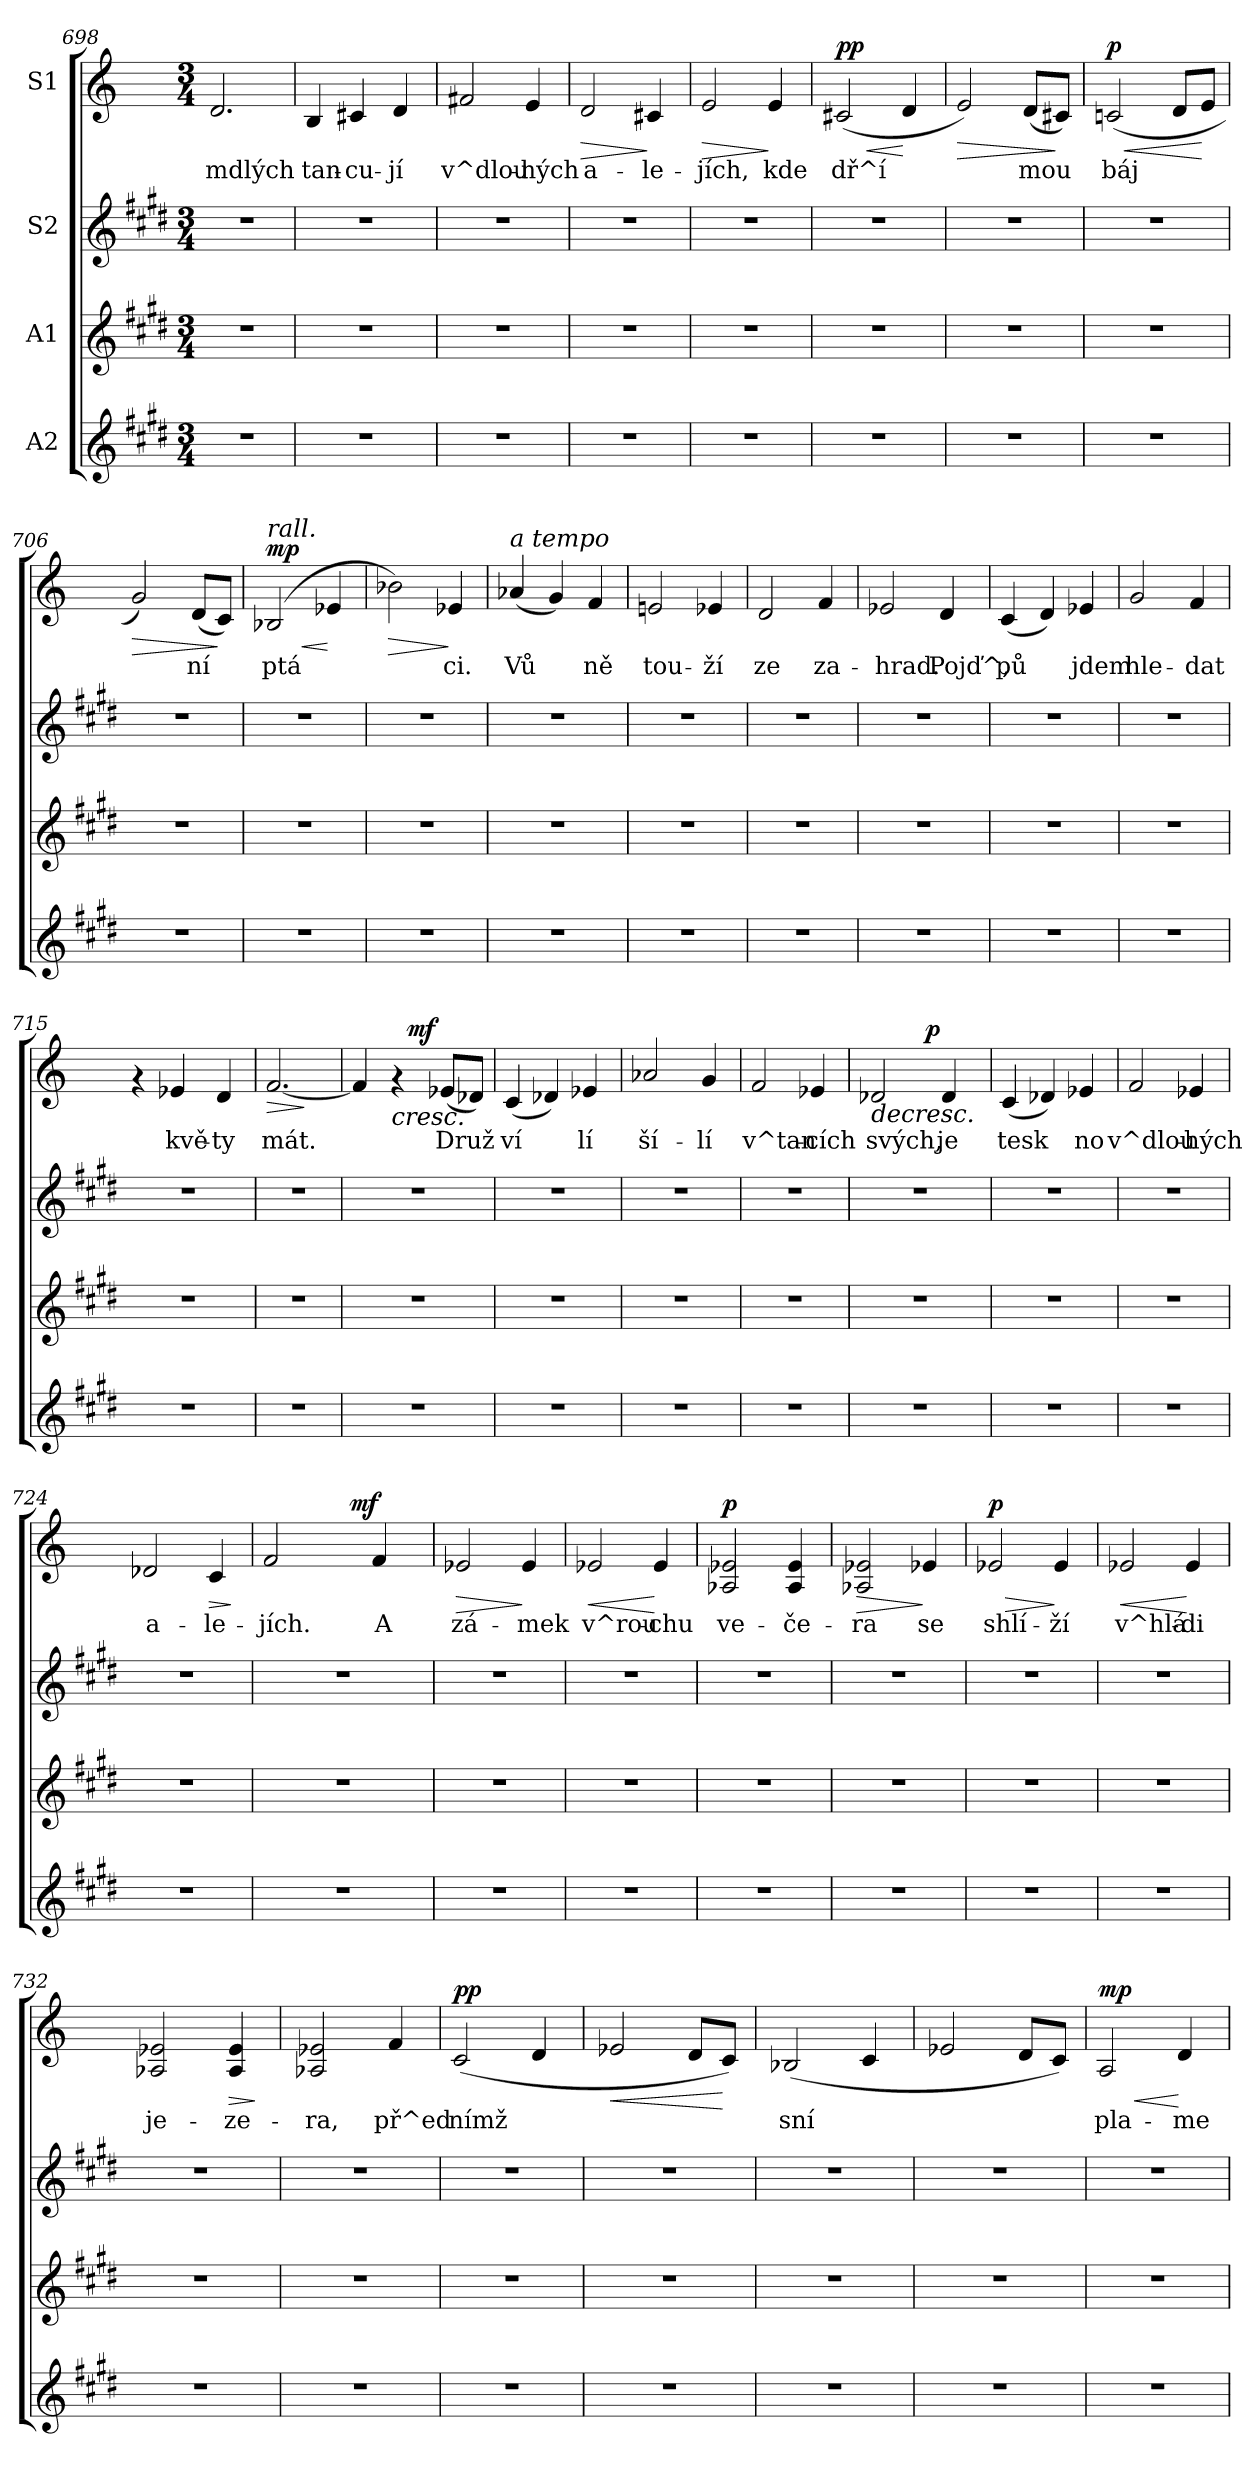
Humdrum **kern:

**kern	**kern	**kern	**kern	**text	**dynam
*part4	*part3	*part2	*part1	*part1	*part1
*staff4	*staff3	*staff2	*staff1	*staff1	*staff1
*I"A2	*I"A1	*I"S2	*I"S1	*	*
*clefG2	*clefG2	*clefG2	*clefG2	*	*
*k[f#c#g#d#]	*k[f#c#g#d#]	*k[f#c#g#d#]	*k[]	*	*
*E:	*E:	*E:	*C:	*	*
*M3/4	*M3/4	*M3/4	*M3/4	*	*
=698	=698	=698	=698	=698	=698
!	!	!	!	!LO:LY:b:rj	!
2.r	2.r	2.r	2.d/	mdlých	.
=699	=699	=699	=699	=699	=699
!	!	!	!	!LO:LY:b:rj	!
2.r	2.r	2.r	4B/	tan-	.
!	!	!	!	!LO:LY:b:rj	!
.	.	.	4c#X/	-cu-	.
!	!	!	!	!LO:LY:b:rj	!
.	.	.	4d/	-jí	.
=700	=700	=700	=700	=700	=700
!	!	!	!	!LO:LY:b:rj	!
2.r	2.r	2.r	2f#X/	v^dlou-	.
!	!	!	!	!LO:LY:b:rj	!
.	.	.	4e/	-hých	.
=701	=701	=701	=701	=701	=701
!	!	!	!	!LO:LY:b:rj	!LO:HP:b
2.r	2.r	2.r	2d/	a-	>
!	!	!	!	!LO:LY:b:rj	!
.	.	.	4c#X/	-le-	]
!!LO:LB:g=z
=702	=702	=702	=702	=702	=702
!	!	!	!	!LO:LY:b:rj	!LO:HP:b
2.r	2.r	2.r	2e/	-jích,	>
!	!	!	!	!LO:LY:b:rj	!
.	.	.	4e/	kde	]
=703	=703	=703	=703	=703	=703
!	!	!	!	!LO:LY:b:rj	!LO:HP:b
!	!	!	!	!	!LO:DY:n=1:a
2.r	2.r	2.r	(>2c#X/	dř^í-	< pp
!	!	!	!	!LO:LY:b:rj	!
.	.	.	4d/	--	[
=704	=704	=704	=704	=704	=704
!	!	!	!	!LO:LY:b:rj	!LO:HP:b
2.r	2.r	2.r	2e/)	--	>
!	!	!	!	!LO:LY:b:rj	!
.	.	.	(>8d/L	-mou	.
!	!	!	!	!LO:LY:b:rj	!
.	.	.	8c#X/J)	.	]
=705	=705	=705	=705	=705	=705
!	!	!	!	!LO:LY:b:rj	!LO:HP:b
!	!	!	!	!	!LO:DY:n=1:a
2.r	2.r	2.r	(<2cn/	báj-	< p
!	!	!	!	!LO:LY:b:rj	!
.	.	.	8d/L	--	.
!	!	!	!	!LO:LY:b:rj	!
.	.	.	8e/J	--	[
=706	=706	=706	=706	=706	=706
!	!	!	!	!LO:LY:b:rj	!LO:HP:b
2.r	2.r	2.r	2g/)	--	>
!	!	!	!	!LO:LY:b:rj	!
.	.	.	(<8d/L	-ní	.
!	!	!	!	!LO:LY:b:rj	!
.	.	.	8c/J)	.	]
=707	=707	=707	=707	=707	=707
!	!	!	!LO:TX:a:i:t=rall.	!	!
!	!	!	!	!LO:LY:b:rj	!LO:HP:b
!	!	!	!	!	!LO:DY:n=1:a
2.r	2.r	2.r	(>2B-X/	ptá-	< mp
!	!	!	!	!LO:LY:b:rj	!
.	.	.	4e-X/	--	[
=708	=708	=708	=708	=708	=708
!	!	!	!	!LO:LY:b:rj	!LO:HP:b
2.r	2.r	2.r	2b-X\)	--	>
!	!	!	!	!LO:LY:b:rj	!
.	.	.	4e-X/	-ci.	]
=709	=709	=709	=709	=709	=709
!	!	!	!LO:TX:a:i:t=a tempo	!	!
!	!	!	!	!LO:LY:b:rj	!
2.r	2.r	2.r	(<4a-X/	Vů-	.
!	!	!	!	!LO:LY:b:rj	!
.	.	.	4g/)	--	.
!	!	!	!	!LO:LY:b:rj	!
.	.	.	4f/	-ně	.
!!LO:LB:g=z
=710	=710	=710	=710	=710	=710
!	!	!	!	!LO:LY:b:rj	!
2.r	2.r	2.r	2en/	tou-	.
!	!	!	!	!LO:LY:b:rj	!
.	.	.	4e-X/	-ží	.
=711	=711	=711	=711	=711	=711
!	!	!	!	!LO:LY:b:rj	!
2.r	2.r	2.r	2d/	ze	.
!	!	!	!	!LO:LY:b:rj	!
.	.	.	4f/	za-	.
=712	=712	=712	=712	=712	=712
!	!	!	!	!LO:LY:b:rj	!
2.r	2.r	2.r	2e-X/	-hrad.	.
!	!	!	!	!LO:LY:b:rj	!
.	.	.	4d/	Pojď^,	.
=713	=713	=713	=713	=713	=713
!	!	!	!	!LO:LY:b:rj	!
2.r	2.r	2.r	(>4c/	pů-	.
!	!	!	!	!LO:LY:b:rj	!
.	.	.	4d/)	--	.
!	!	!	!	!LO:LY:b:rj	!
.	.	.	4e-X/	-jdem	.
=714	=714	=714	=714	=714	=714
!	!	!	!	!LO:LY:b:rj	!
2.r	2.r	2.r	2g/	hle-	.
!	!	!	!	!LO:LY:b:rj	!
.	.	.	4f/	-dat	.
=715	=715	=715	=715	=715	=715
2.r	2.r	2.r	4rf	.	.
!	!	!	!	!LO:LY:b:rj	!
.	.	.	4e-X/	kvě-	.
!	!	!	!	!LO:LY:b:rj	!
.	.	.	4d/	-ty	.
=716	=716	=716	=716	=716	=716
!	!	!	!	!LO:LY:b:rj	!LO:HP:b
2.r	2.r	2.r	[<2.f/	mát.	>
.	.	.	.	.	]
=717	=717	=717	=717	=717	=717
!	!	!	!	!LO:LY:b:rj	!
*	*	*	*^	*	*
2.r	2.r	2.r	4f/]	4ryy	.	.
!	!	!	!	!	!	!LO:HP:b
.	.	.	4rf	16ryy	.	<
!	!	!	!	!	!	!LO:DY:a
.	.	.	.	4..ryy	.	mf
!	!	!	!	!	!LO:LY:b:rj	!
.	.	.	(>8e-X/L	.	Druž	.
!	!	!	!	!	!LO:LY:b:rj	!
.	.	.	8d-X/J)	.	.	[
!!LO:PB:g=z
=718	=718	=718	=718	=718	=718	=718
!	!	!	!	!	!LO:LY:b:rj	!
*	*	*	*v	*v	*	*
2.r	2.r	2.r	(>4c/	ví-	.
!	!	!	!	!LO:LY:b:rj	!
.	.	.	4d-X/)	--	.
!	!	!	!	!LO:LY:b:rj	!
.	.	.	4e-X/	-lí	.
=719	=719	=719	=719	=719	=719
!	!	!	!	!LO:LY:b:rj	!
2.r	2.r	2.r	2a-X/	ší-	.
!	!	!	!	!LO:LY:b:rj	!
.	.	.	4g/	-lí	.
=720	=720	=720	=720	=720	=720
!	!	!	!	!LO:LY:b:rj	!
2.r	2.r	2.r	2f/	v^tan-	.
!	!	!	!	!LO:LY:b:rj	!
.	.	.	4e-X/	-cích	.
=721	=721	=721	=721	=721	=721
!	!	!	!	!LO:LY:b:rj	!LO:HP:b
*	*	*	*^	*	*
2.r	2.r	2.r	2d-X/	4..ryy	svých,	>
!	!	!	!	!	!	!LO:DY:a
.	.	.	.	4ryy	.	p
!	!	!	!	!	!LO:LY:b:rj	!
.	.	.	4d-/	.	je	]
.	.	.	.	16ryy	.	.
=722	=722	=722	=722	=722	=722	=722
!	!	!	!	!	!LO:LY:b:rj	!
*	*	*	*v	*v	*	*
2.r	2.r	2.r	(>4c/	tesk-	.
!	!	!	!	!LO:LY:b:rj	!
.	.	.	4d-X/)	--	.
!	!	!	!	!LO:LY:b:rj	!
.	.	.	4e-X/	-no	.
=723	=723	=723	=723	=723	=723
!	!	!	!	!LO:LY:b:rj	!
2.r	2.r	2.r	2f/	v^dlou-	.
!	!	!	!	!LO:LY:b:rj	!
.	.	.	4e-X/	-hých	.
=724	=724	=724	=724	=724	=724
!	!	!	!	!LO:LY:b:rj	!
2.r	2.r	2.r	2d-X/	a-	.
!	!	!	!	!LO:LY:b:rj	!LO:HP:b
.	.	.	4c/	-le-	>
.	.	.	.	.	]
=725	=725	=725	=725	=725	=725
!	!	!	!	!LO:LY:b:rj	!
*	*	*	*^	*	*
2.r	2.r	2.r	2f/	4ryy	-jích.	.
.	.	.	.	8ryy	.	.
.	.	.	.	32.ryy	.	.
!	!	!	!	!	!	!LO:DY:a
.	.	.	.	4ryy	.	mf
!	!	!	!	!	!LO:LY:b:rj	!
.	.	.	4f/	.	A	.
.	.	.	.	16ryy	.	.
.	.	.	.	64ryy	.	.
!!LO:LB:g=z
=726	=726	=726	=726	=726	=726	=726
!	!	!	!	!	!LO:LY:b:rj	!LO:HP:b
*	*	*	*v	*v	*	*
2.r	2.r	2.r	2e-X/	zá-	>
!	!	!	!	!LO:LY:b:rj	!
.	.	.	4e-/	-mek	]
=727	=727	=727	=727	=727	=727
!	!	!	!	!LO:LY:b:rj	!LO:HP:b
2.r	2.r	2.r	2e-X/	v^rou-	<
!	!	!	!	!LO:LY:b:rj	!
.	.	.	4e-/	-chu	[
=728	=728	=728	=728	=728	=728
!	!	!	!	!LO:LY:b:rj	!LO:DY:b
2.r	2.r	2.r	2e-X/ 2A-X/	ve-	p
!	!	!	!	!LO:LY:b:rj	!
.	.	.	4e-/ 4A-/	-če-	.
=729	=729	=729	=729	=729	=729
!	!	!	!	!LO:LY:b:rj	!LO:HP:b
2.r	2.r	2.r	2e-X/ 2A-X/	-ra	>
!	!	!	!	!LO:LY:b:rj	!
.	.	.	4e-X/	se	]
=730	=730	=730	=730	=730	=730
!	!	!	!	!LO:LY:b:rj	!LO:HP:b
!	!	!	!	!	!LO:DY:n=1:a
2.r	2.r	2.r	2e-X/	shlí-	> p
!	!	!	!	!LO:LY:b:rj	!
.	.	.	4e-/	-ží	]
=731	=731	=731	=731	=731	=731
!	!	!	!	!LO:LY:b:rj	!LO:HP:b
2.r	2.r	2.r	2e-X/	v^hlá-	<
!	!	!	!	!LO:LY:b:rj	!
.	.	.	4e-/	-di	[
=732	=732	=732	=732	=732	=732
!	!	!	!	!LO:LY:b:rj	!
2.r	2.r	2.r	2e-X/ 2A-X/	je-	.
!	!	!	!	!LO:LY:b:rj	!LO:HP:b
.	.	.	4e-/ 4A-/	-ze-	>
.	.	.	.	.	]
=733	=733	=733	=733	=733	=733
!	!	!	!	!LO:LY:b:rj	!
2.r	2.r	2.r	2e-X/ 2A-X/	-ra,	.
!	!	!	!	!LO:LY:b:rj	!
.	.	.	4f/	př^ed	.
!!LO:LB:g=z
=734	=734	=734	=734	=734	=734
!	!	!	!	!LO:LY:b:rj	!LO:DY:a
2.r	2.r	2.r	(<2c/	nímž	pp
!	!	!	!	!LO:LY:b:rj	!
.	.	.	4d/	.	.
=735	=735	=735	=735	=735	=735
!	!	!	!	!LO:LY:b:rj	!LO:HP:b
2.r	2.r	2.r	2e-X/	.	<
!	!	!	!	!LO:LY:b:rj	!
.	.	.	8d/L	.	.
!	!	!	!	!LO:LY:b:rj	!
.	.	.	8c/J)	.	[
=736	=736	=736	=736	=736	=736
!	!	!	!	!LO:LY:b:rj	!
2.r	2.r	2.r	(<2B-X/	sní	.
!	!	!	!	!LO:LY:b:rj	!
.	.	.	4c/	.	.
=737	=737	=737	=737	=737	=737
!	!	!	!	!LO:LY:b:rj	!
2.r	2.r	2.r	2e-X/	.	.
!	!	!	!	!LO:LY:b:rj	!
.	.	.	8d/L	.	.
!	!	!	!	!LO:LY:b:rj	!
.	.	.	8c/J)	.	.
=738	=738	=738	=738	=738	=738
!	!	!	!	!LO:LY:b:rj	!LO:HP:b
!	!	!	!	!	!LO:DY:n=1:a
2.r	2.r	2.r	2A/	pla-	< mp
!	!	!	!	!LO:LY:b:rj	!
.	.	.	4d/	-me-	[
=	=	=	=	=	=
*-	*-	*-	*-	*-	*-
